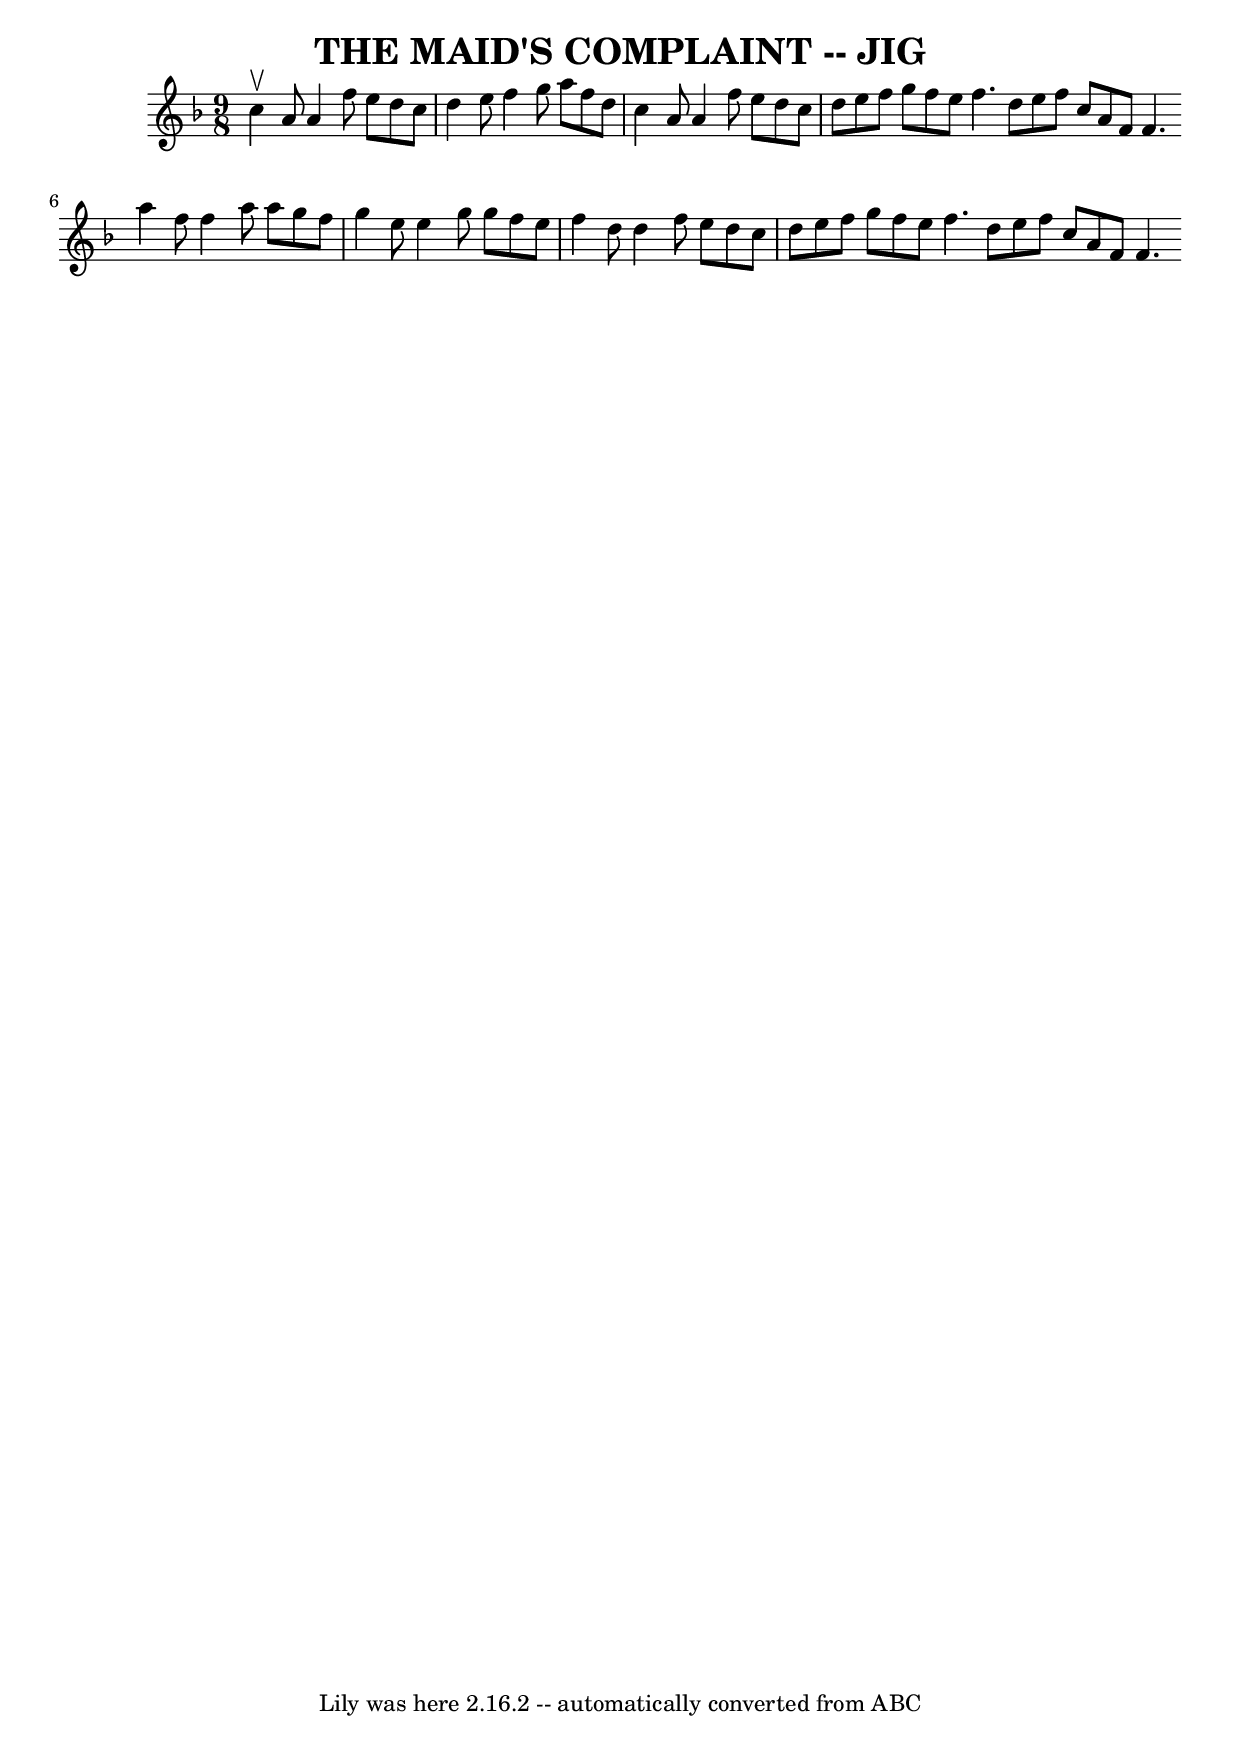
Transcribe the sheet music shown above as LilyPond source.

\version "2.16.2"
\include "Mammoth.ily"
\header {
  %% book = "Ryan's Mammoth Collection of Fiddle Tunes"
  crossRefNumber = "1"
  footnotes = ""
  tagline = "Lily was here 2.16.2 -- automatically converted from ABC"
  title = "THE MAID'S COMPLAINT -- JIG"

}
voicedefault =  {


  \time 9/8 
  \key f \major
  c''4^\upbow a'8 a'4 f''8 e''8 d''8 c''8     |
  d''4 e''8 f''4 g''8 a''8 f''8 d''8     |
  c''4 a'8 a'4 f''8 e''8 d''8 c''8    |
  d''8 e''8 f''8 g''8 f''8 e''8 f''4.    \bar ": |" d''8 e''8 f''8 c''8 a'8 f'8 f'4.    \bar "|."     \bar " |:" a''4 f''8 f''4 a''8 a''8 g''8 f''8     |
  g''4 e''8 e''4 g''8 g''8 f''8 e''8     |
  f''4 d''8 d''4 f''8 e''8 d''8 c''8     |
  d''8 e''8 f''8 g''8 f''8 e''8 f''4.    \bar ": |" d''8 e''8 f''8 c''8 a'8 f'8 f'4.       \bar " |."   

}

\score{
  <<

    \context Staff="default"
    {
      \voicedefault 
      
    }

  >>
  \layout {
    
  }
  \midi {
  }

}
